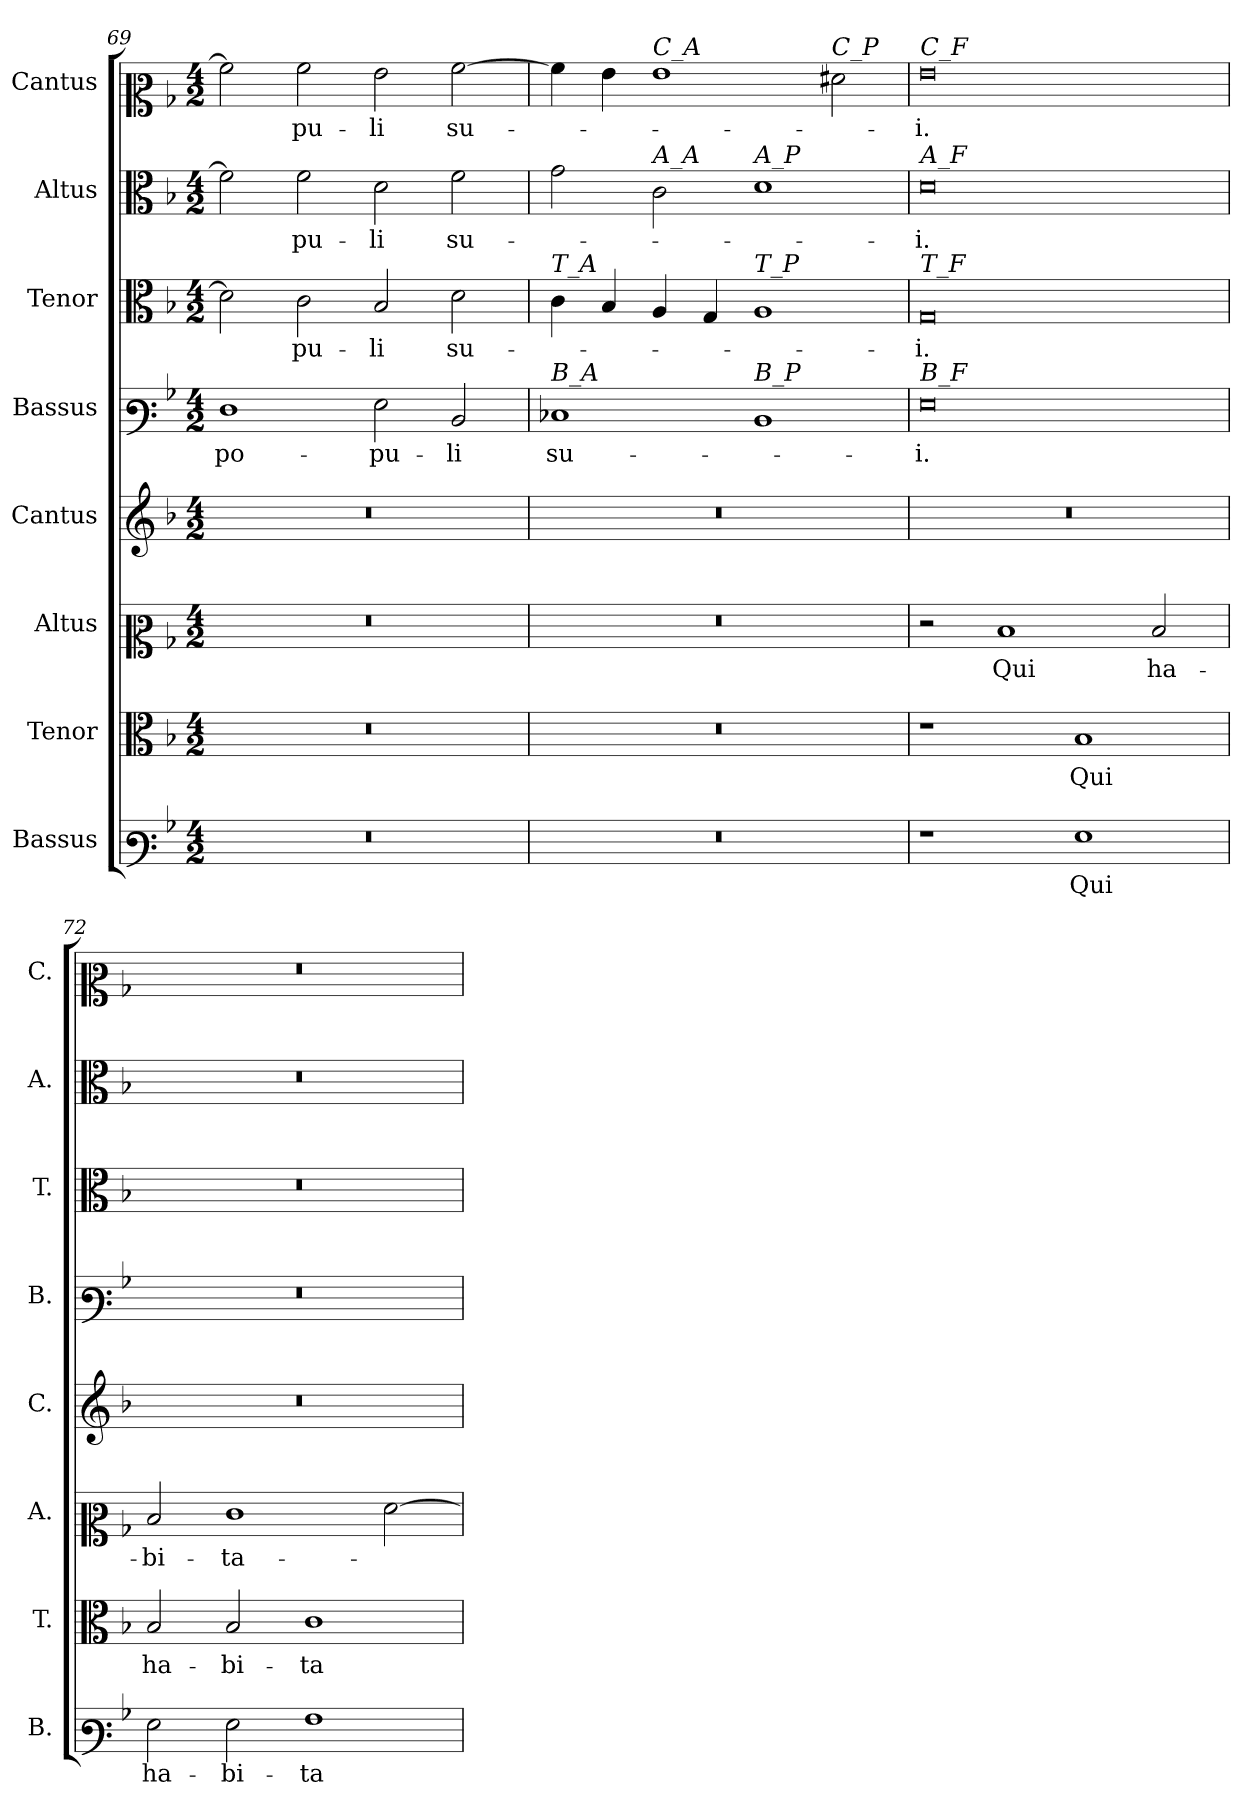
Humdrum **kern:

**kern	**text	**kern	**text	**kern	**text	**kern	**kern	**text	**kern	**text	**kern	**text	**kern	**text
*part8	*part8	*part7	*part7	*part6	*part6	*part5	*part4	*part4	*part3	*part3	*part2	*part2	*part1	*part1
*staff8	*staff8	*staff7	*staff7	*staff6	*staff6	*staff5	*staff4	*staff4	*staff3	*staff3	*staff2	*staff2	*staff1	*staff1
*I"Bassus	*	*I"Tenor	*	*I"Altus	*	*I"Cantus	*I"Bassus	*	*I"Tenor	*	*I"Altus	*	*I"Cantus	*
*I'B.	*	*I'T.	*	*I'A.	*	*I'C.	*I'B.	*	*I'T.	*	*I'A.	*	*I'C.	*
*clefF3	*	*clefC3	*	*clefC2	*	*clefG2	*clefF3	*	*clefC3	*	*clefC3	*	*clefC2	*
*k[b-]	*	*k[b-]	*	*k[b-]	*	*k[b-]	*k[b-]	*	*k[b-]	*	*k[b-]	*	*k[b-]	*
*M4/2	*	*M4/2	*	*M4/2	*	*M4/2	*M4/2	*	*M4/2	*	*M4/2	*	*M4/2	*
=69	=69	=69	=69	=69	=69	=69	=69	=69	=69	=69	=69	=69	=69	=69
!	!	!	!	!	!	!	!	!LO:LY:b	!	!	!	!	!	!
0r	.	0r	.	0r	.	0r	1F	po-	2d\]	.	2f\]	.	2a\]	.
!	!	!	!	!	!	!	!	!	!	!LO:LY:b	!	!LO:LY:b	!	!LO:LY:b
.	.	.	.	.	.	.	.	.	2c\	-pu-	2f\	-pu-	2a\	-pu-
!	!	!	!	!	!	!	!	!LO:LY:b	!	!LO:LY:b	!	!LO:LY:b	!	!LO:LY:b
.	.	.	.	.	.	.	2G\	-pu-	2B-/	-li	2d\	-li	2g\	-li
!	!	!	!	!	!	!	!	!LO:LY:b	!	!LO:LY:b	!	!LO:LY:b	!	!LO:LY:b
.	.	.	.	.	.	.	2D/	-li	2d\	su-	2f\	su-	[2a\	su-
=70	=70	=70	=70	=70	=70	=70	=70	=70	=70	=70	=70	=70	=70	=70
!	!	!	!	!	!	!	!	!	!LO:TX:a:i:t=T_A	!	!	!	!	!
!	!	!	!	!	!	!	!LO:TX:a:i:t=B_A	!	!	!	!	!	!	!
!	!	!	!	!	!	!	!	!LO:LY:b	!	!	!	!	!	!
0r	.	0r	.	0r	.	0r	1E-X	su-	4c\	.	2g\	.	4a\]	.
.	.	.	.	.	.	.	.	.	4B-/	.	.	.	4g\	.
!	!	!	!	!	!	!	!	!	!	!	!	!	!LO:TX:a:i:t=C_A	!
!	!	!	!	!	!	!	!	!	!	!	!LO:TX:a:i:t=A_A	!	!	!
.	.	.	.	.	.	.	.	.	4A/	.	2c\	.	1g	.
.	.	.	.	.	.	.	.	.	4G/	.	.	.	.	.
!	!	!	!	!	!	!	!	!	!	!	!LO:TX:a:i:t=A_P	!	!	!
!	!	!	!	!	!	!	!	!	!LO:TX:a:i:t=T_P	!	!	!	!	!
!	!	!	!	!	!	!	!LO:TX:a:i:t=B_P	!	!	!	!	!	!	!
.	.	.	.	.	.	.	1D	.	1A	.	1d	.	.	.
!	!	!	!	!	!	!	!	!	!	!	!	!	!LO:TX:a:i:t=C_P	!
.	.	.	.	.	.	.	.	.	.	.	.	.	2f#X\	.
=71	=71	=71	=71	=71	=71	=71	=71	=71	=71	=71	=71	=71	=71	=71
!	!	!	!	!	!	!	!	!	!	!	!	!	!LO:TX:a:i:t=C_F	!
!	!	!	!	!	!	!	!	!	!	!	!LO:TX:a:i:t=A_F	!	!	!
!	!	!	!	!	!	!	!	!	!LO:TX:a:i:t=T_F	!	!	!	!	!
!	!	!	!	!	!	!	!LO:TX:a:i:t=B_F	!	!	!	!	!	!	!
!	!	!	!	!	!	!	!	!LO:LY:b	!	!LO:LY:b	!	!LO:LY:b	!	!LO:LY:b
1r	.	1r	.	2r	.	0r	0G	-i.	0G	-i.	0d	-i.	0g	i.
!	!	!	!	!	!LO:LY:b	!	!	!	!	!	!	!	!	!
.	.	.	.	1d	Qui	.	.	.	.	.	.	.	.	.
!	!LO:LY:b	!	!LO:LY:b	!	!	!	!	!	!	!	!	!	!	!
1G	Qui	1B-	Qui	.	.	.	.	.	.	.	.	.	.	.
!	!	!	!	!	!LO:LY:b	!	!	!	!	!	!	!	!	!
.	.	.	.	2d/	ha-	.	.	.	.	.	.	.	.	.
=72	=72	=72	=72	=72	=72	=72	=72	=72	=72	=72	=72	=72	=72	=72
!	!LO:LY:b	!	!LO:LY:b	!	!LO:LY:b	!	!	!	!	!	!	!	!	!
2G\	ha-	2B-/	ha-	2d/	-bi-	0r	0r	.	0r	.	0r	.	0r	.
!	!LO:LY:b	!	!LO:LY:b	!	!LO:LY:b	!	!	!	!	!	!	!	!	!
2G\	-bi-	2B-/	-bi-	1e	-ta-	.	.	.	.	.	.	.	.	.
!	!LO:LY:b	!	!LO:LY:b	!	!	!	!	!	!	!	!	!	!	!
1A	-ta-	1c	-ta-	.	.	.	.	.	.	.	.	.	.	.
.	.	.	.	[2f\	.	.	.	.	.	.	.	.	.	.
=	=	=	=	=	=	=	=	=	=	=	=	=	=	=
*-	*-	*-	*-	*-	*-	*-	*-	*-	*-	*-	*-	*-	*-	*-
